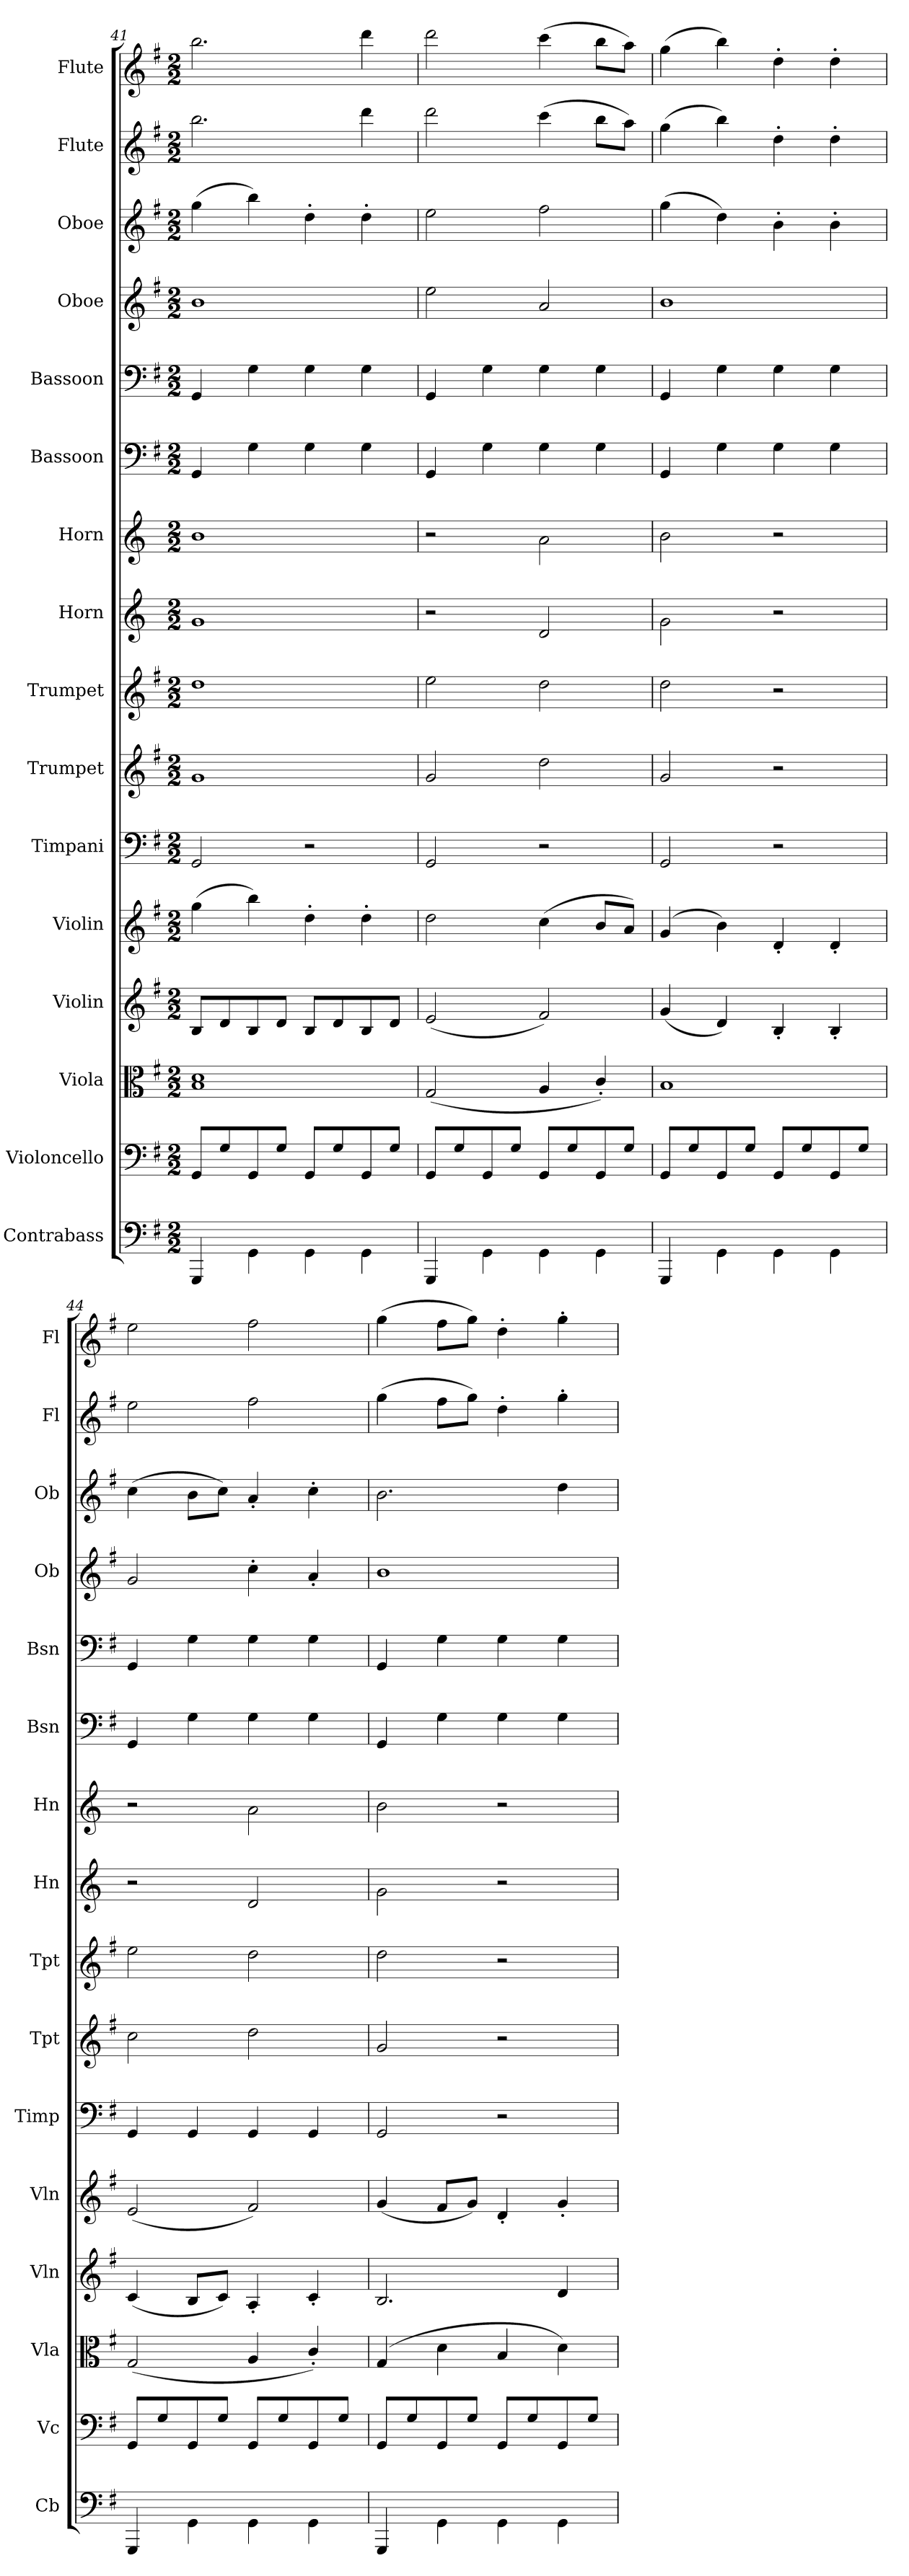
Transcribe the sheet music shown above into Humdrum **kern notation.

**kern	**kern	**kern	**kern	**kern	**kern	**kern	**kern	**kern	**kern	**kern	**kern	**kern	**kern	**kern	**kern
*part16	*part15	*part14	*part13	*part12	*part11	*part10	*part9	*part8	*part7	*part6	*part5	*part4	*part3	*part2	*part1
*staff16	*staff15	*staff14	*staff13	*staff12	*staff11	*staff10	*staff9	*staff8	*staff7	*staff6	*staff5	*staff4	*staff3	*staff2	*staff1
*I"Contrabass	*I"Violoncello	*I"Viola	*I"Violin	*I"Violin	*I"Timpani	*I"Trumpet	*I"Trumpet	*I"Horn	*I"Horn	*I"Bassoon	*I"Bassoon	*I"Oboe	*I"Oboe	*I"Flute	*I"Flute
*I'Cb	*I'Vc	*I'Vla	*I'Vln	*I'Vln	*I'Timp	*I'Tpt	*I'Tpt	*I'Hn	*I'Hn	*I'Bsn	*I'Bsn	*I'Ob	*I'Ob	*I'Fl	*I'Fl
*clefF4	*clefF4	*clefC3	*clefG2	*clefG2	*	*clefG2	*clefG2	*clefG2	*clefG2	*clefF4	*clefF4	*clefG2	*clefG2	*clefG2	*clefG2
*k[f#]	*k[f#]	*k[f#]	*k[f#]	*k[f#]	*k[f#]	*k[f#]	*k[f#]	*k[]	*k[]	*k[f#]	*k[f#]	*k[f#]	*k[f#]	*k[f#]	*k[f#]
*M2/2	*M2/2	*M2/2	*M2/2	*M2/2	*M2/2	*M2/2	*M2/2	*M2/2	*M2/2	*M2/2	*M2/2	*M2/2	*M2/2	*M2/2	*M2/2
=41	=41	=41	=41	=41	=41	=41	=41	=41	=41	=41	=41	=41	=41	=41	=41
4GGG/	8GG/L	1B\ 1d\	8B/L	(4gg\	2GG/	1g/	1dd\	1g\	1b\	4GG/	4GG/	1b\	(4gg\	2.bb\	2.bb\
.	8G/	.	8d/	.	.	.	.	.	.	.	.	.	.	.	.
4GG\	8GG/	.	8B/	4bb\)	.	.	.	.	.	4G\	4G\	.	4bb\)	.	.
.	8G/J	.	8d/J	.	.	.	.	.	.	.	.	.	.	.	.
4GG\	8GG/L	.	8B/L	4dd'\	2r	.	.	.	.	4G\	4G\	.	4dd'\	.	.
.	8G/	.	8d/	.	.	.	.	.	.	.	.	.	.	.	.
4GG\	8GG/	.	8B/	4dd'\	.	.	.	.	.	4G\	4G\	.	4dd'\	4ddd\	4ddd\
.	8G/J	.	8d/J	.	.	.	.	.	.	.	.	.	.	.	.
=42	=42	=42	=42	=42	=42	=42	=42	=42	=42	=42	=42	=42	=42	=42	=42
4GGG/	8GG/L	(2G/	(2e/	2dd\	2GG/	2g/	2ee\	2r	2r	4GG/	4GG/	2ee\	2ee\	2ddd\	2ddd\
.	8G/	.	.	.	.	.	.	.	.	.	.	.	.	.	.
4GG\	8GG/	.	.	.	.	.	.	.	.	4G\	4G\	.	.	.	.
.	8G/J	.	.	.	.	.	.	.	.	.	.	.	.	.	.
4GG\	8GG/L	4A/	2f#/)	(4cc\	2r	2dd\	2dd\	2d/	2a\	4G\	4G\	2a/	2ff#\	(4ccc\	(4ccc\
.	8G/	.	.	.	.	.	.	.	.	.	.	.	.	.	.
4GG\	8GG/	4c'/)	.	8b/L	.	.	.	.	.	4G\	4G\	.	.	8bb\L	8bb\L
.	8G/J	.	.	8a/J)	.	.	.	.	.	.	.	.	.	8aa\J)	8aa\J)
=43	=43	=43	=43	=43	=43	=43	=43	=43	=43	=43	=43	=43	=43	=43	=43
4GGG/	8GG/L	1B/	(4g/	(4g/	2GG/	2g/	2dd\	2g\	2b\	4GG/	4GG/	1b\	(4gg\	(4gg\	(4gg\
.	8G/	.	.	.	.	.	.	.	.	.	.	.	.	.	.
4GG\	8GG/	.	4d/)	4b\)	.	.	.	.	.	4G\	4G\	.	4dd\)	4bb\)	4bb\)
.	8G/J	.	.	.	.	.	.	.	.	.	.	.	.	.	.
4GG\	8GG/L	.	4B'/	4d'/	2r	2r	2r	2r	2r	4G\	4G\	.	4b'\	4dd'\	4dd'\
.	8G/	.	.	.	.	.	.	.	.	.	.	.	.	.	.
4GG\	8GG/	.	4B'/	4d'/	.	.	.	.	.	4G\	4G\	.	4b'\	4dd'\	4dd'\
.	8G/J	.	.	.	.	.	.	.	.	.	.	.	.	.	.
=44	=44	=44	=44	=44	=44	=44	=44	=44	=44	=44	=44	=44	=44	=44	=44
4GGG/	8GG/L	(2G/	(4c/	(2e/	4GG/	2cc\	2ee\	2r	2r	4GG/	4GG/	2g/	(4cc\	2ee\	2ee\
.	8G/	.	.	.	.	.	.	.	.	.	.	.	.	.	.
4GG\	8GG/	.	8B/L	.	4GG/	.	.	.	.	4G\	4G\	.	8b\L	.	.
.	8G/J	.	8c/J)	.	.	.	.	.	.	.	.	.	8cc\J)	.	.
4GG\	8GG/L	4A/	4A'/	2f#/)	4GG/	2dd\	2dd\	2d/	2a\	4G\	4G\	4cc'\	4a'/	2ff#\	2ff#\
.	8G/	.	.	.	.	.	.	.	.	.	.	.	.	.	.
4GG\	8GG/	4c'/)	4c'/	.	4GG/	.	.	.	.	4G\	4G\	4a'/	4cc'\	.	.
.	8G/J	.	.	.	.	.	.	.	.	.	.	.	.	.	.
=45	=45	=45	=45	=45	=45	=45	=45	=45	=45	=45	=45	=45	=45	=45	=45
4GGG/	8GG/L	(4G/	2.B/	(4g/	2GG/	2g/	2dd\	2g\	2b\	4GG/	4GG/	1b\	2.b\	(4gg\	(4gg\
.	8G/	.	.	.	.	.	.	.	.	.	.	.	.	.	.
4GG\	8GG/	4d\	.	8f#/L	.	.	.	.	.	4G\	4G\	.	.	8ff#\L	8ff#\L
.	8G/J	.	.	8g/J)	.	.	.	.	.	.	.	.	.	8gg\J)	8gg\J)
4GG\	8GG/L	4B/	.	4d'/	2r	2r	2r	2r	2r	4G\	4G\	.	.	4dd'\	4dd'\
.	8G/	.	.	.	.	.	.	.	.	.	.	.	.	.	.
4GG\	8GG/	4d\)	4d/	4g'/	.	.	.	.	.	4G\	4G\	.	4dd\	4gg'\	4gg'\
.	8G/J	.	.	.	.	.	.	.	.	.	.	.	.	.	.
=	=	=	=	=	=	=	=	=	=	=	=	=	=	=	=
*-	*-	*-	*-	*-	*-	*-	*-	*-	*-	*-	*-	*-	*-	*-	*-
